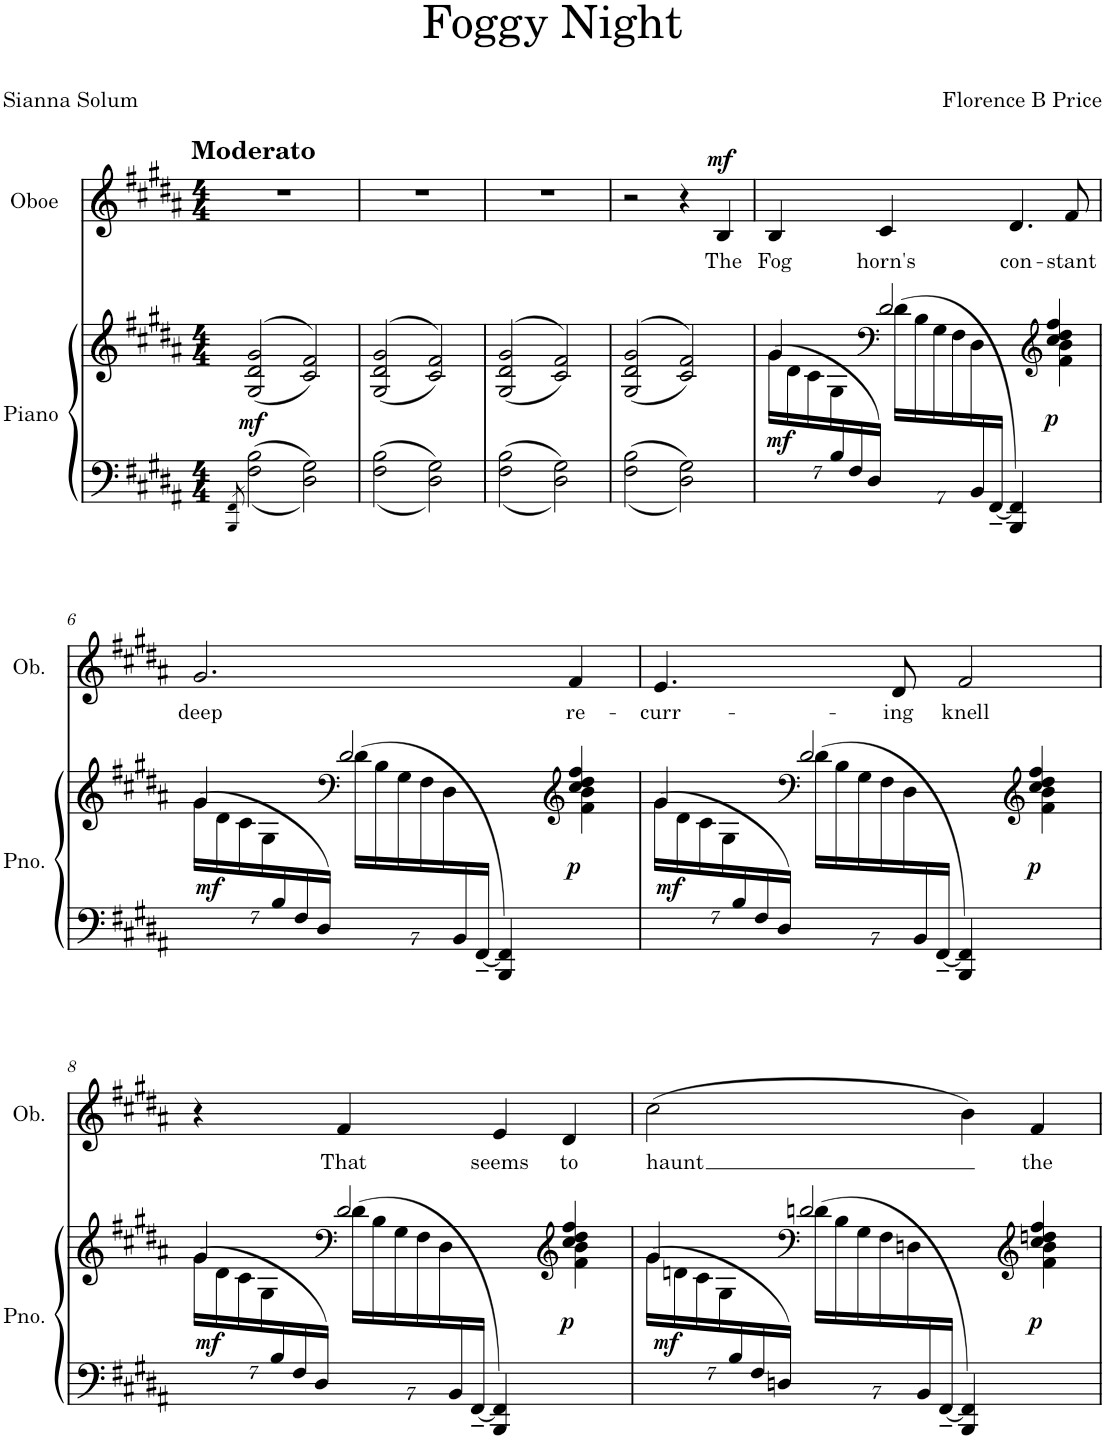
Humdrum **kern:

**kern	**kern	**dynam	**kern	**text	**dynam
*part2	*part2	*part2	*part1	*part1	*part1
*staff3	*staff2	*staff2/3	*staff1	*staff1	*staff1
*I"Piano	*	*	*I"Oboe	*	*
*I'Pno.	*	*	*I'Ob.	*	*
*clefF4	*clefG2	*	*clefG2	*	*
*k[f#c#g#d#a#]	*k[f#c#g#d#a#]	*	*k[f#c#g#d#a#]	*	*
*M4/4	*M4/4	*	*M4/4	*	*
=1	=1	=1	=1	=1	=1
8qBBB/ 8qFF#/	.	.	.	.	.
!	!	!	!LO:TX:a:B:t=Moderato	!	!
!	!	!LO:DY:b	!	!	!
2F#\ 2B\	(>(2G#/ 2d#/ 2g#/	mf	1r	.	.
2D#\ 2G#\	2c#/ 2f#/))	.	.	.	.
=2	=2	=2	=2	=2	=2
2F#\ 2B\	(>(2G#/ 2d#/ 2g#/	.	1r	.	.
2D#\ 2G#\	2c#/ 2f#/))	.	.	.	.
=3	=3	=3	=3	=3	=3
2F#\ 2B\	(>(2G#/ 2d#/ 2g#/	.	1r	.	.
2D#\ 2G#\	2c#/ 2f#/))	.	.	.	.
=4	=4	=4	=4	=4	=4
2F#\ 2B\	(>(2G#/ 2d#/ 2g#/	.	2r	.	.
2D#\ 2G#\	2c#/ 2f#/))	.	4r	.	.
!	!	!	!	!LO:LY:b	!LO:DY:a
.	.	.	4B/	The	mf
=5	=5	=5	=5	=5	=5
*	*^	*	*	*	*
*	*	*Xbrackettup	*	*	*	*
!	!	!	!	!	!LO:LY:b	!
7ryy	4g#/	(28g#\LL	.	4B/	Fog	.
!	!	!	!LO:DY:b	!	!	!
.	.	28d#\	mf	.	.	.
.	.	28c#\	.	.	.	.
.	.	28G#\	.	.	.	.
28B/	.	14.ryy	.	.	.	.
28F#/	.	.	.	.	.	.
28D#/JJ)	.	.	.	.	.	.
*	*clefF4	*	*	*	*	*
!	!	!	!	!	!LO:LY:b	!
28%5ryy	2d#/	(28d#\LL	.	4c#/	horn's	.
.	.	28B\	.	.	.	.
.	.	28G#\	.	.	.	.
.	.	28F#\	.	.	.	.
.	.	28D#\	.	.	.	.
28BB/	.	14%3.ryy	.	.	.	.
[28FF#~/JJ	.	.	.	.	.	.
!	!	!	!	!	!LO:LY:b	!
4BBB/ 4FF#/])	.	.	.	4.d#/	con-	.
*	*clefG2	*	*	*	*	*
!	!	!	!LO:DY:b	!	!	!
4ryy	4cc#/ 4dd#/ 4ff#/	4f#\ 4b\	p	.	.	.
!	!	!	!	!	!LO:LY:b	!
.	.	.	.	8f#/	-stant	.
!!LO:LB:g=z
=6	=6	=6	=6	=6	=6	=6
!	!	!	!	!	!LO:LY:b	!
7ryy	4g#/	(28g#\LL	.	2.g#/	deep	.
!	!	!	!LO:DY:b	!	!	!
.	.	28d#\	mf	.	.	.
.	.	28c#\	.	.	.	.
.	.	28G#\	.	.	.	.
28B/	.	14.ryy	.	.	.	.
28F#/	.	.	.	.	.	.
28D#/JJ)	.	.	.	.	.	.
*	*clefF4	*	*	*	*	*
28%5ryy	2d#/	(28d#\LL	.	.	.	.
.	.	28B\	.	.	.	.
.	.	28G#\	.	.	.	.
.	.	28F#\	.	.	.	.
.	.	28D#\	.	.	.	.
28BB/	.	14%3.ryy	.	.	.	.
[28FF#~/JJ	.	.	.	.	.	.
4BBB/ 4FF#/])	.	.	.	.	.	.
*	*clefG2	*	*	*	*	*
!	!	!	!LO:DY:b	!	!LO:LY:b	!
4ryy	4cc#/ 4dd#/ 4ff#/	4f#\ 4b\	p	4f#/	re-	.
=7	=7	=7	=7	=7	=7	=7
!	!	!	!	!	!LO:LY:b	!
7ryy	4g#/	(28g#\LL	.	4.e/	-curr-	.
!	!	!	!LO:DY:b	!	!	!
.	.	28d#\	mf	.	.	.
.	.	28c#\	.	.	.	.
.	.	28G#\	.	.	.	.
28B/	.	14.ryy	.	.	.	.
28F#/	.	.	.	.	.	.
28D#/JJ)	.	.	.	.	.	.
*	*clefF4	*	*	*	*	*
28%5ryy	2d#/	(28d#\LL	.	.	.	.
.	.	28B\	.	.	.	.
.	.	28G#\	.	.	.	.
.	.	28F#\	.	.	.	.
!	!	!	!	!	!LO:LY:b	!
.	.	.	.	8d#/	-ing	.
.	.	28D#\	.	.	.	.
28BB/	.	14%3.ryy	.	.	.	.
[28FF#~/JJ	.	.	.	.	.	.
!	!	!	!	!	!LO:LY:b	!
4BBB/ 4FF#/])	.	.	.	2f#/	knell	.
*	*clefG2	*	*	*	*	*
!	!	!	!LO:DY:b	!	!	!
4ryy	4cc#/ 4dd#/ 4ff#/	4f#\ 4b\	p	.	.	.
!!LO:LB:g=z
=8	=8	=8	=8	=8	=8	=8
7ryy	4g#/	(28g#\LL	.	4r	.	.
!	!	!	!LO:DY:b	!	!	!
.	.	28d#\	mf	.	.	.
.	.	28c#\	.	.	.	.
.	.	28G#\	.	.	.	.
28B/	.	14.ryy	.	.	.	.
28F#/	.	.	.	.	.	.
28D#/JJ)	.	.	.	.	.	.
*	*clefF4	*	*	*	*	*
!	!	!	!	!	!LO:LY:b	!
28%5ryy	2d#/	(28d#\LL	.	4f#/	That	.
.	.	28B\	.	.	.	.
.	.	28G#\	.	.	.	.
.	.	28F#\	.	.	.	.
.	.	28D#\	.	.	.	.
28BB/	.	14%3.ryy	.	.	.	.
[28FF#~/JJ	.	.	.	.	.	.
!	!	!	!	!	!LO:LY:b	!
4BBB/ 4FF#/])	.	.	.	4e/	seems	.
*	*clefG2	*	*	*	*	*
!	!	!	!LO:DY:b	!	!LO:LY:b	!
4ryy	4cc#/ 4dd#/ 4ff#/	4f#\ 4b\	p	4d#/	to	.
=9	=9	=9	=9	=9	=9	=9
!	!	!	!	!	!LO:LY:b	!
7ryy	4g#/	(28g#\LL	.	(2cc#\	haunt	.
!	!	!	!LO:DY:b	!	!	!
.	.	28dn\	mf	.	.	.
.	.	28c#\	.	.	.	.
.	.	28G#\	.	.	.	.
28B/	.	14.ryy	.	.	.	.
28F#/	.	.	.	.	.	.
28Dn/JJ)	.	.	.	.	.	.
*	*clefF4	*	*	*	*	*
28%5ryy	2d/	(28dn\LL	.	.	.	.
.	.	28B\	.	.	.	.
.	.	28G#\	.	.	.	.
.	.	28F#\	.	.	.	.
.	.	28Dn\	.	.	.	.
28BB/	.	14%3.ryy	.	.	.	.
[28FF#~/JJ	.	.	.	.	.	.
4BBB/ 4FF#/])	.	.	.	4b\)	.	.
*	*clefG2	*	*	*	*	*
!	!	!	!LO:DY:b	!	!LO:LY:b	!
4ryy	4cc#/ 4ddn/ 4ff#/	4f#\ 4b\	p	4f#/	the	.
*	*v	*v	*	*	*	*
=	=	=	=	=	=
*-	*-	*-	*-	*-	*-
